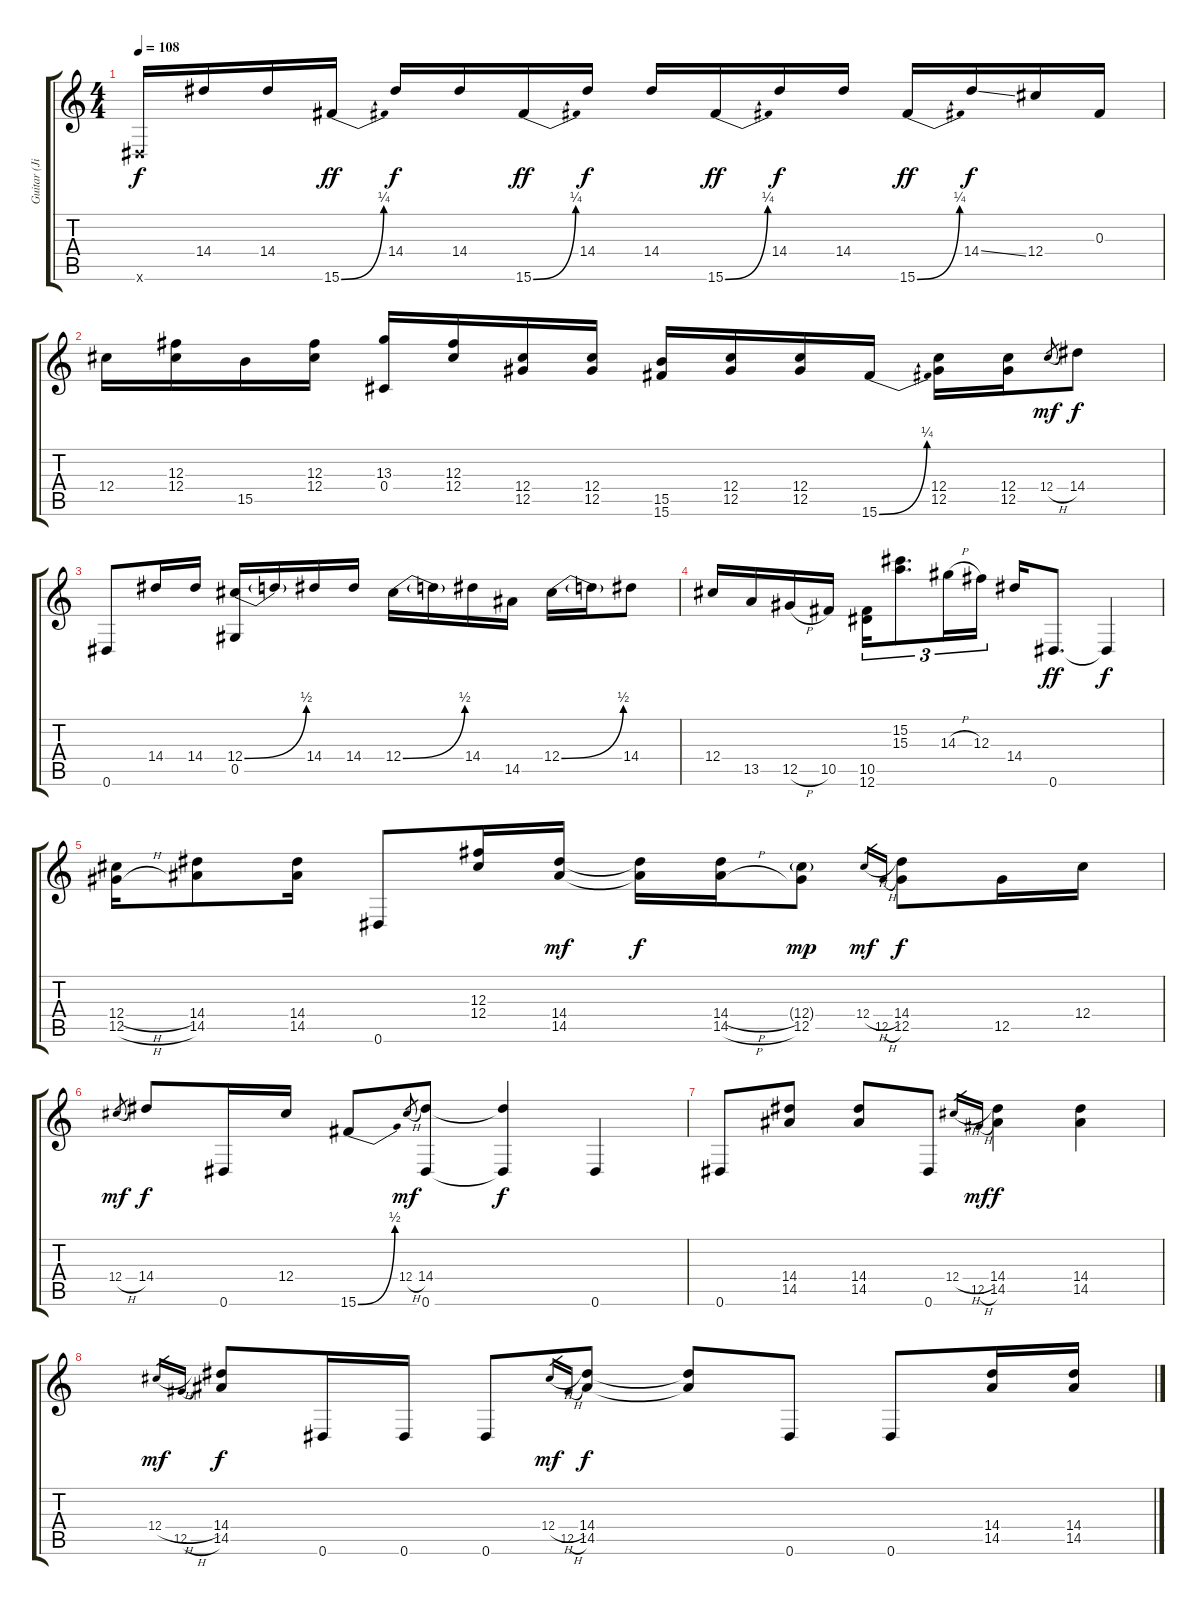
\track ("Guitar (Jimi Hendrix)" "Guitar (Ji") {instrument overdrivenguitar}
\staff {score tabs}
\tuning (Eb4 Bb3 Gb3 Db3 Ab2 Eb2) {hide}
\ts (4 4)
\tempo 108
\clef g2
\ks c
0.6{x}.16{dy f} 14.4.16 14.4.16 15.6{be (bend 0 0 60 1)}.16{dy ff} 14.4.16{dy f} 14.4.16 15.6{be (bend 0 0 60 1)}.16{dy ff} 14.4.16{dy f} 14.4.16 15.6{be (bend 0 0 60 1)}.16{dy ff} 14.4.16{dy f} 14.4.16 15.6{be (bend 0 0 60 1)}.16{dy ff} 14.4{ss}.16{dy f} 12.4.16 0.3.16 |
12.4.16 (12.3 12.4).16 15.5.16 (12.3 12.4).16 (13.3 0.4).16 (12.3 12.4).16 (12.4 12.5).16 (12.4 12.5).16 (15.5 15.6).16 (12.4 12.5).16 (12.4 12.5).16 15.6{be (bend 0 0 60 1)}.16 (12.4 12.5).16 (12.4 12.5).16 12.4{h}.8{gr dy mf} 14.4.8{dy f} |
0.6.8 14.4.16 14.4.16 (12.4{be (bend 0 0 60 2)} 0.5).16 12.4{t}.16 14.4.16 14.4.16 12.4{be (bend 0 0 60 2)}.16 12.4{t}.16 14.4.16 14.5.16 12.4{be (bend 0 0 60 2)}.16 12.4{t}.16 14.4.8 |
12.4.16 13.5.16 12.5{h}.16 10.5.16 (10.5 12.6).16{tu (3 2)} (15.2 15.3).8{d tu (3 2)} 14.3{h}.16{tu (3 2)} 12.3.16{tu (3 2)} 14.4.16 0.6.8{d dy ff} 0.6{t}.4{dy f} |
(12.4{h} 12.5{h}).16 (14.4 14.5).8 (14.4 14.5).16 0.6.8 (12.3 12.4).16 (14.4 14.5).16{dy mf} (14.4{t} 14.5{t}).16{dy f} (14.4{h} 14.5{h}).16 (12.4{g} 12.5).8{dy mp} 12.4{h}.16{gr dy mf} 12.5{h}.16{gr} (14.4 12.5).8{dy f} 12.5.16 12.4.16 |
12.4{h}.8{gr dy mf} 14.4.8{dy f} 0.6.16 12.4.16 15.6{be (bend 0 0 60 2)}.8 12.4{h}.8{gr dy mf} (14.4 0.6).8 (14.4{t} 0.6{t}).4{dy f} 0.6.4 |
0.6.8 (14.4 14.5).8 (14.4 14.5).8 0.6.8 12.4{h}.16{gr} 12.5{h}.16{gr dy mf} (14.4 14.5).4{dy f} (14.4 14.5).4 |
12.4{h}.16{gr dy mf} 12.5{h}.16{gr} (14.4 14.5).8{dy f} 0.6.16 0.6.16 0.6.8 12.4{h}.16{gr dy mf} 12.5{h}.16{gr} (14.4 14.5).8{dy f} (14.4{t} 14.5{t}).8 0.6.8 0.6.8 (14.4 14.5).16 (14.4 14.5).16
